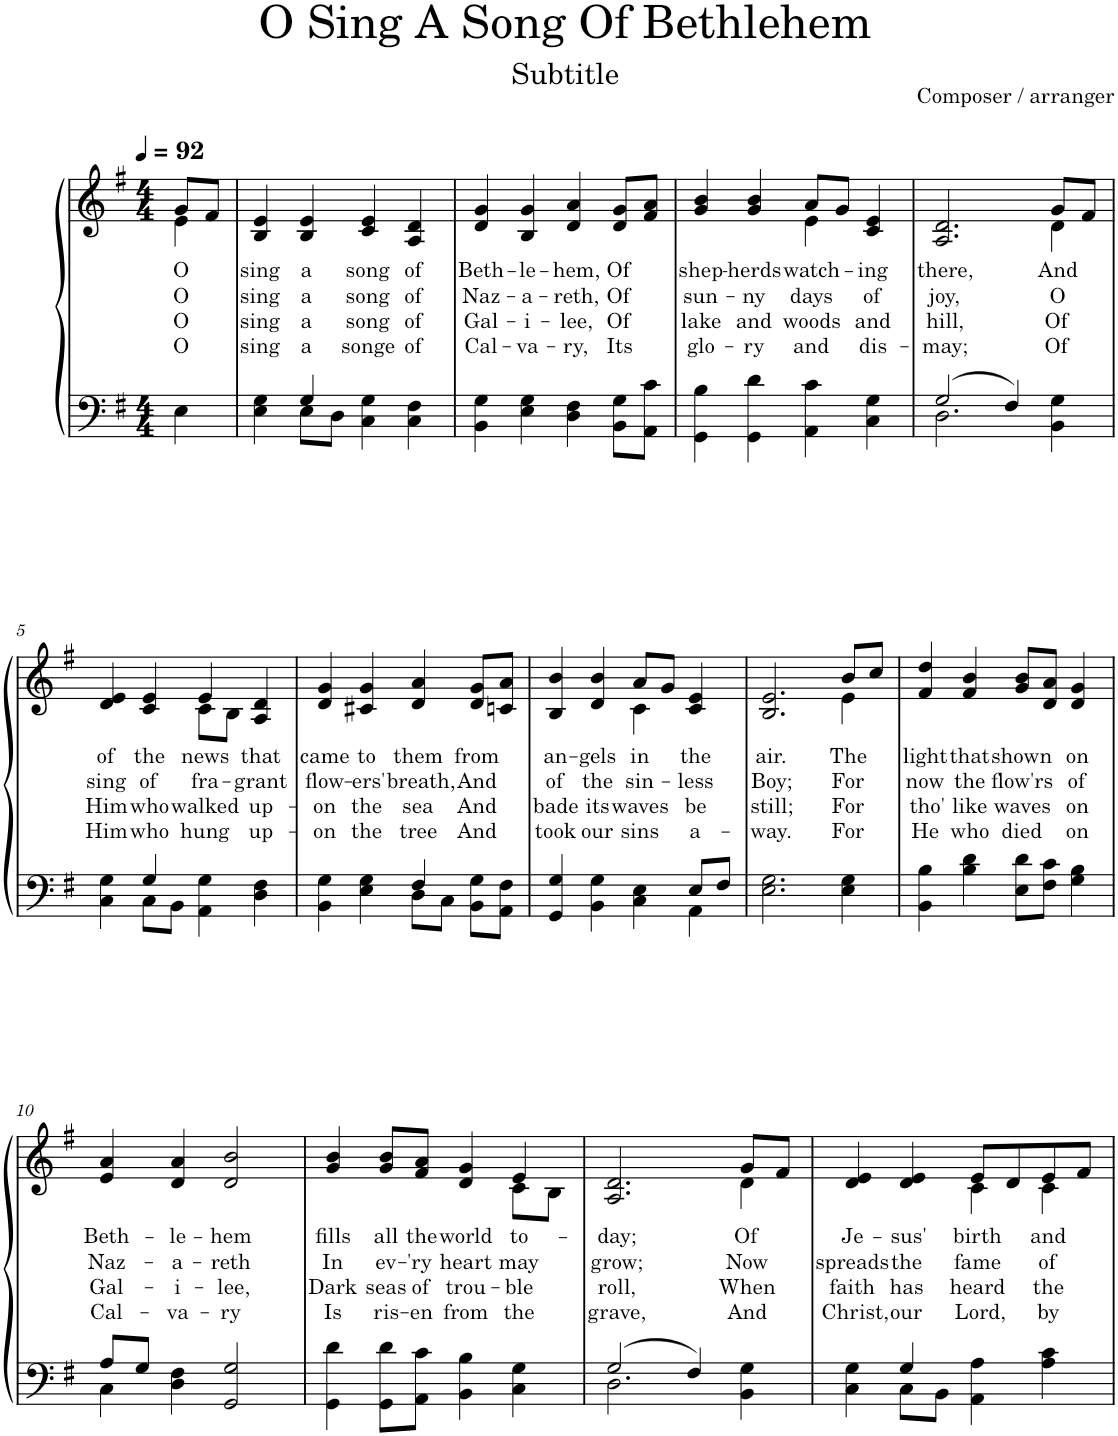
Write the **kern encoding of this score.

**kern	**kern	**text	**text	**text	**text
*part1	*part1	*part1	*part1	*part1	*part1
*staff2	*staff1	*staff1	*staff1	*staff1	*staff1
*I"Piano	*	*	*	*	*
*I'Pno.	*	*	*	*	*
*clefF4	*clefG2	*	*	*	*
*k[f#]	*k[f#]	*	*	*	*
*M4/4	*M4/4	*	*	*	*
*MM92	*MM92	*	*	*	*
=	=	=	=	=	=
!	!	!LO:LY:b	!LO:LY:b	!LO:LY:b	!LO:LY:b
*	*^	*	*	*	*
4E\	4e\	8g/L	O	O	O	O
.	.	8f#/J	.	.	.	.
=1	=1	=1	=1	=1	=1	=1
*^	*	*	*	*	*	*
!	!	!	!	!LO:LY:b	!LO:LY:b	!LO:LY:b	!LO:LY:b
*	*	*v	*v	*	*	*	*
4E\ 4G\	4ryy	4B/ 4e/	sing	sing	sing	sing
!	!	!	!LO:LY:b	!LO:LY:b	!LO:LY:b	!LO:LY:b
4G/	8E\L	4B/ 4e/	a	a	a	a
.	8D\J	.	.	.	.	.
!	!	!	!LO:LY:b	!LO:LY:b	!LO:LY:b	!LO:LY:b
4C\ 4G\	2ryy	4c/ 4e/	song	song	song	songe
!	!	!	!LO:LY:b	!LO:LY:b	!LO:LY:b	!LO:LY:b
4C\ 4F#\	.	4A/ 4d/	of	of	of	of
*v	*v	*	*	*	*	*
=2	=2	=2	=2	=2	=2
!	!	!LO:LY:b	!LO:LY:b	!LO:LY:b	!LO:LY:b
4BB\ 4G\	4d/ 4g/	Beth-	Naz-	Gal-	Cal-
!	!	!LO:LY:b	!LO:LY:b	!LO:LY:b	!LO:LY:b
4E\ 4G\	4B/ 4g/	-le-	-a-	-i-	-va-
!	!	!LO:LY:b	!LO:LY:b	!LO:LY:b	!LO:LY:b
4D\ 4F#\	4d/ 4a/	-hem,	-reth,	-lee,	-ry,
!	!	!LO:LY:b	!LO:LY:b	!LO:LY:b	!LO:LY:b
8BB\ 8G\L	8d/ 8g/L	Of	Of	Of	Its
8AA\ 8c\J	8f#/ 8a/J	.	.	.	.
=3	=3	=3	=3	=3	=3
!	!	!LO:LY:b	!LO:LY:b	!LO:LY:b	!LO:LY:b
*	*^	*	*	*	*
4GG\ 4B\	4g/ 4b/	2ryy	shep-	sun-	lake	glo-
!	!	!	!LO:LY:b	!LO:LY:b	!LO:LY:b	!LO:LY:b
4GG\ 4d\	4g/ 4b/	.	-herds	-ny	and	-ry
!	!	!	!LO:LY:b	!LO:LY:b	!LO:LY:b	!LO:LY:b
4AA\ 4c\	4e\	8a/L	watch-	days	woods	and
.	.	8g/J	.	.	.	.
!	!	!	!LO:LY:b	!LO:LY:b	!LO:LY:b	!LO:LY:b
4C\ 4G\	4c/ 4e/	4ryy	-ing	of	and	dis-
=4	=4	=4	=4	=4	=4	=4
*^	*	*	*	*	*	*
!	!	!	!	!LO:LY:b	!LO:LY:b	!LO:LY:b	!LO:LY:b
2.D\	2G/	2.A/ 2.d/	2.ryy	there,	joy,	hill,	-may;
.	4F#/	.	.	.	.	.	.
!	!	!	!	!LO:LY:b	!LO:LY:b	!LO:LY:b	!LO:LY:b
4BB\ 4G\	4ryy	4d\	8g/L	And	O	Of	Of
.	.	.	8f#/J	.	.	.	.
!!LO:LB:g=z	!!
=5	=5	=5	=5	=5	=5	=5	=5
!	!	!	!	!LO:LY:b	!LO:LY:b	!LO:LY:b	!LO:LY:b
4C\ 4G\	4ryy	4d/ 4e/	2ryy	of	sing	Him	Him
!	!	!	!	!LO:LY:b	!LO:LY:b	!LO:LY:b	!LO:LY:b
4G/	8C\L	4c/ 4e/	.	the	of	who	who
.	8BB\J	.	.	.	.	.	.
!	!	!	!	!LO:LY:b	!LO:LY:b	!LO:LY:b	!LO:LY:b
4AA\ 4G\	2ryy	4e/	8c\L	news	fra-	walked	hung
.	.	.	8B\J	.	.	.	.
!	!	!	!	!LO:LY:b	!LO:LY:b	!LO:LY:b	!LO:LY:b
4D\ 4F#\	.	4A/ 4d/	4ryy	that	-grant	up-	up-
=6	=6	=6	=6	=6	=6	=6	=6
!	!	!	!	!LO:LY:b	!LO:LY:b	!LO:LY:b	!LO:LY:b
*	*	*v	*v	*	*	*	*
4BB\ 4G\	2ryy	4d/ 4g/	came	flow-	-on	-on
!	!	!	!LO:LY:b	!LO:LY:b	!LO:LY:b	!LO:LY:b
4E\ 4G\	.	4c#X/ 4g/	to	-ers'	the	the
!	!	!	!LO:LY:b	!LO:LY:b	!LO:LY:b	!LO:LY:b
4F#/	8D\L	4d/ 4a/	them	breath,	sea	tree
.	8C\J	.	.	.	.	.
!	!	!	!LO:LY:b	!LO:LY:b	!LO:LY:b	!LO:LY:b
8BB\ 8G\L	4ryy	8d/ 8g/L	from	And	And	And
8AA\ 8F#\J	.	8cn/ 8a/J	.	.	.	.
=7	=7	=7	=7	=7	=7	=7
!	!	!	!LO:LY:b	!LO:LY:b	!LO:LY:b	!LO:LY:b
*	*	*^	*	*	*	*
4GG/ 4G/	2.ryy	4B/ 4b/	2ryy	an-	of	bade	took
!	!	!	!	!LO:LY:b	!LO:LY:b	!LO:LY:b	!LO:LY:b
4BB\ 4G\	.	4d/ 4b/	.	-gels	the	its	our
!	!	!	!	!LO:LY:b	!LO:LY:b	!LO:LY:b	!LO:LY:b
4C\ 4E\	.	4c\	8a/L	in	sin-	waves	sins
.	.	.	8g/J	.	.	.	.
!	!	!	!	!LO:LY:b	!LO:LY:b	!LO:LY:b	!LO:LY:b
4AA\	8E/L	4c/ 4e/	4ryy	the	-less	be	a-
.	8F#/J	.	.	.	.	.	.
=8	=8	=8	=8	=8	=8	=8	=8
!	!	!	!	!LO:LY:b	!LO:LY:b	!LO:LY:b	!LO:LY:b
*v	*v	*	*	*	*	*	*
2.E\ 2.G\	2.B/ 2.e/	2.ryy	air.	Boy;	still;	-way.
!	!	!	!LO:LY:b	!LO:LY:b	!LO:LY:b	!LO:LY:b
4E\ 4G\	4e\	8b/L	The	For	For	For
.	.	8cc/J	.	.	.	.
=9	=9	=9	=9	=9	=9	=9
!	!	!	!LO:LY:b	!LO:LY:b	!LO:LY:b	!LO:LY:b
*	*v	*v	*	*	*	*
4BB\ 4B\	4f#/ 4dd/	light	now	tho'	He
!	!	!LO:LY:b	!LO:LY:b	!LO:LY:b	!LO:LY:b
4B\ 4d\	4f#/ 4b/	that	the	like	who
!	!	!LO:LY:b	!LO:LY:b	!LO:LY:b	!LO:LY:b
8E\ 8d\L	8g/ 8b/L	shown	flow'rs	waves	died
8F#\ 8c\J	8d/ 8a/J	.	.	.	.
!	!	!LO:LY:b	!LO:LY:b	!LO:LY:b	!LO:LY:b
4G\ 4B\	4d/ 4g/	on	of	on	on
!!LO:LB:g=z
=10	=10	=10	=10	=10	=10
*^	*	*	*	*	*
!	!	!	!LO:LY:b	!LO:LY:b	!LO:LY:b	!LO:LY:b
4C\	8A/L	4e/ 4a/	Beth-	Naz-	Gal-	Cal-
.	8G/J	.	.	.	.	.
!	!	!	!LO:LY:b	!LO:LY:b	!LO:LY:b	!LO:LY:b
4D\ 4F#\	2.ryy	4d/ 4a/	-le-	-a-	-i-	-va-
!	!	!	!LO:LY:b	!LO:LY:b	!LO:LY:b	!LO:LY:b
2GG/ 2G/	.	2d/ 2b/	-hem	-reth	-lee,	-ry
*v	*v	*	*	*	*	*
=11	=11	=11	=11	=11	=11
!	!	!LO:LY:b	!LO:LY:b	!LO:LY:b	!LO:LY:b
*	*^	*	*	*	*
4GG\ 4d\	4g/ 4b/	2.ryy	fills	In	Dark	Is
!	!	!	!LO:LY:b	!LO:LY:b	!LO:LY:b	!LO:LY:b
8GG\ 8d\L	8g/ 8b/L	.	all	ev-	seas	ris-
!	!	!	!LO:LY:b	!LO:LY:b	!LO:LY:b	!LO:LY:b
8AA\ 8c\J	8f#/ 8a/J	.	the	-'ry	of	-en
!	!	!	!LO:LY:b	!LO:LY:b	!LO:LY:b	!LO:LY:b
4BB\ 4B\	4d/ 4g/	.	world	heart	trou-	from
!	!	!	!LO:LY:b	!LO:LY:b	!LO:LY:b	!LO:LY:b
4C\ 4G\	4e/	8c\L	to-	may	-ble	the
.	.	8B\J	.	.	.	.
=12	=12	=12	=12	=12	=12	=12
*^	*	*	*	*	*	*
!	!	!	!	!LO:LY:b	!LO:LY:b	!LO:LY:b	!LO:LY:b
2.D\	2G/	2.A/ 2.d/	2.ryy	-day;	grow;	roll,	grave,
.	4F#/	.	.	.	.	.	.
!	!	!	!	!LO:LY:b	!LO:LY:b	!LO:LY:b	!LO:LY:b
4BB\ 4G\	4ryy	4d\	8g/L	Of	Now	When	And
.	.	.	8f#/J	.	.	.	.
=13	=13	=13	=13	=13	=13	=13	=13
!	!	!	!	!LO:LY:b	!LO:LY:b	!LO:LY:b	!LO:LY:b
4C\ 4G\	4ryy	4d/ 4e/	2ryy	Je-	spreads	faith	Christ,
!	!	!	!	!LO:LY:b	!LO:LY:b	!LO:LY:b	!LO:LY:b
4G/	8C\L	4d/ 4e/	.	-sus'	the	has	our
.	8BB\J	.	.	.	.	.	.
!	!	!	!	!LO:LY:b	!LO:LY:b	!LO:LY:b	!LO:LY:b
4AA\ 4A\	2ryy	4c\	8e/L	birth	fame	heard	Lord,
.	.	.	8d/	.	.	.	.
!	!	!	!	!LO:LY:b	!LO:LY:b	!LO:LY:b	!LO:LY:b
4A\ 4c\	.	4c\	8e/	and	of	the	by
.	.	.	8f#/J	.	.	.	.
*v	*v	*	*	*	*	*	*
*	*v	*v	*	*	*	*
=	=	=	=	=	=
*-	*-	*-	*-	*-	*-
